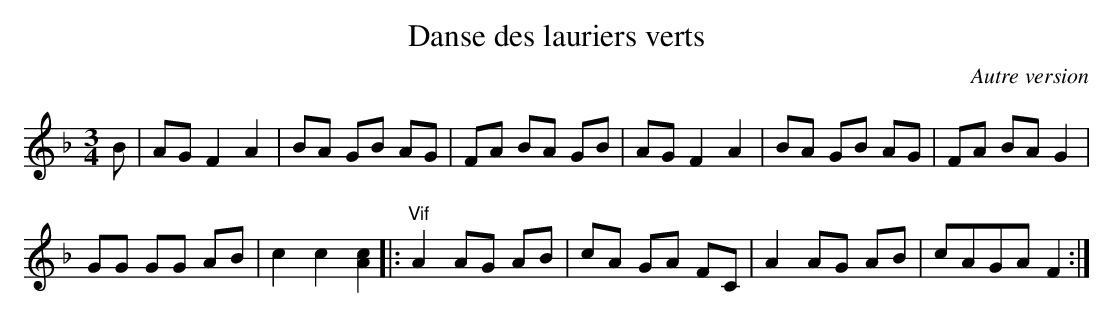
X:1
T:Danse des lauriers verts
C:Autre version
M:3/4
L:1/8
K:F
B|AG F2 A2|BA GB AG|FA BA GB|AG F2 A2|BA GB AG|FA BA G2|
GG GG AB|c2 c2 [A2c2]|:"Vif"A2 AG AB|cA GA FC|A2 AG AB|cAGA F2 :|
